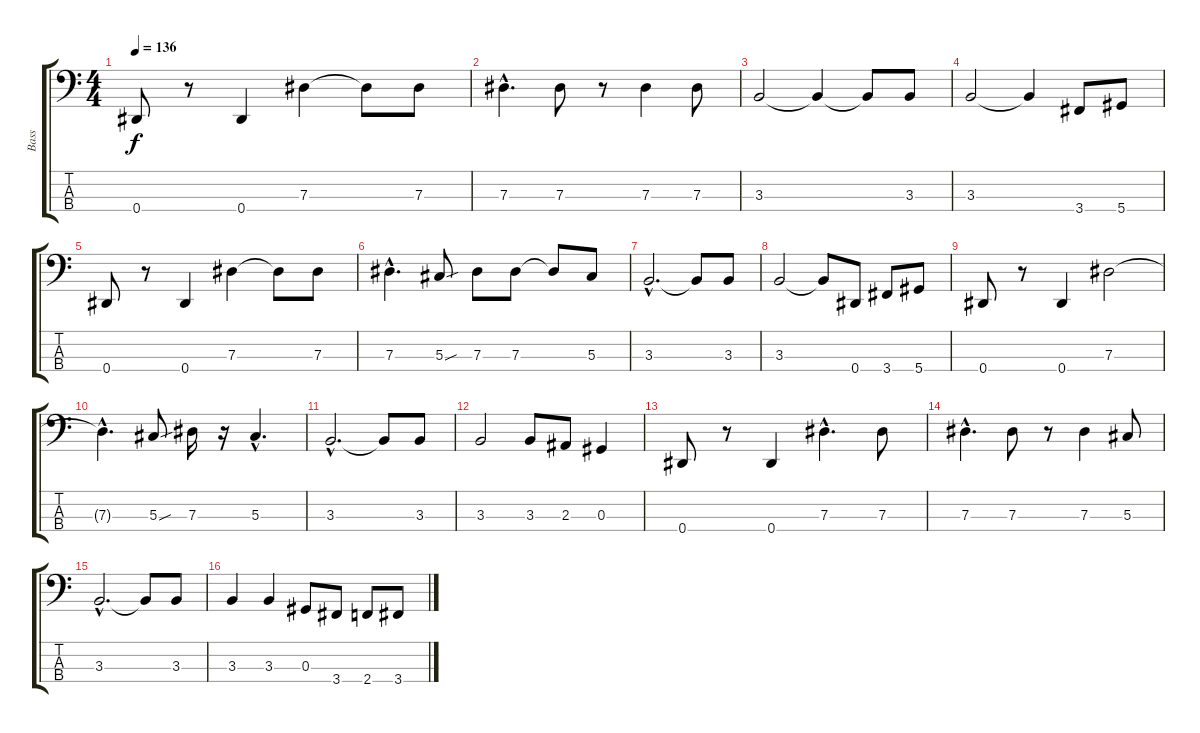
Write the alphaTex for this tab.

\track ("Bass" "Bass") {instrument electricbassfinger}
\staff {score tabs}
\tuning (Gb2 Db2 Ab1 Eb1) {hide}
\ts (4 4)
\tempo 136
\clef f4
\ks c
0.4.8{dy f instrument electricbassfinger} r.8 0.4.4 7.3.4 7.3{t}.8 7.3.8 |
7.3{hac}.4{d} 7.3.8 r.8 7.3.4 7.3.8 |
3.3.2 3.3{t}.4 3.3{t}.8 3.3.8 |
3.3.2 3.3{t}.4 3.4.8 5.4.8 |
0.4.8 r.8 0.4.4 7.3.4 7.3{t}.8 7.3.8 |
7.3{hac}.4{d} 5.3{sou}.8 7.3.8 7.3.8 7.3{t}.8 5.3.8 |
3.3{hac}.2{d} 3.3{t}.8 3.3.8 |
3.3.2 3.3{t}.8 0.4.8 3.4.8 5.4.8 |
0.4.8 r.8 0.4.4 7.3.2 |
7.3{hac t}.4{d} 5.3{sou}.8 7.3.16 r.16 5.3{hac}.4{d} |
3.3{hac}.2{d} 3.3{t}.8 3.3.8 |
3.3.2 3.3.8 2.3.8 0.3.4 |
0.4.8 r.8 0.4.4 7.3{hac}.4{d} 7.3.8 |
7.3{hac}.4{d} 7.3.8 r.8 7.3.4 5.3.8 |
3.3{hac}.2{d} 3.3{t}.8 3.3.8 |
3.3.4 3.3.4 0.3.8 3.4.8 2.4.8 3.4.8
